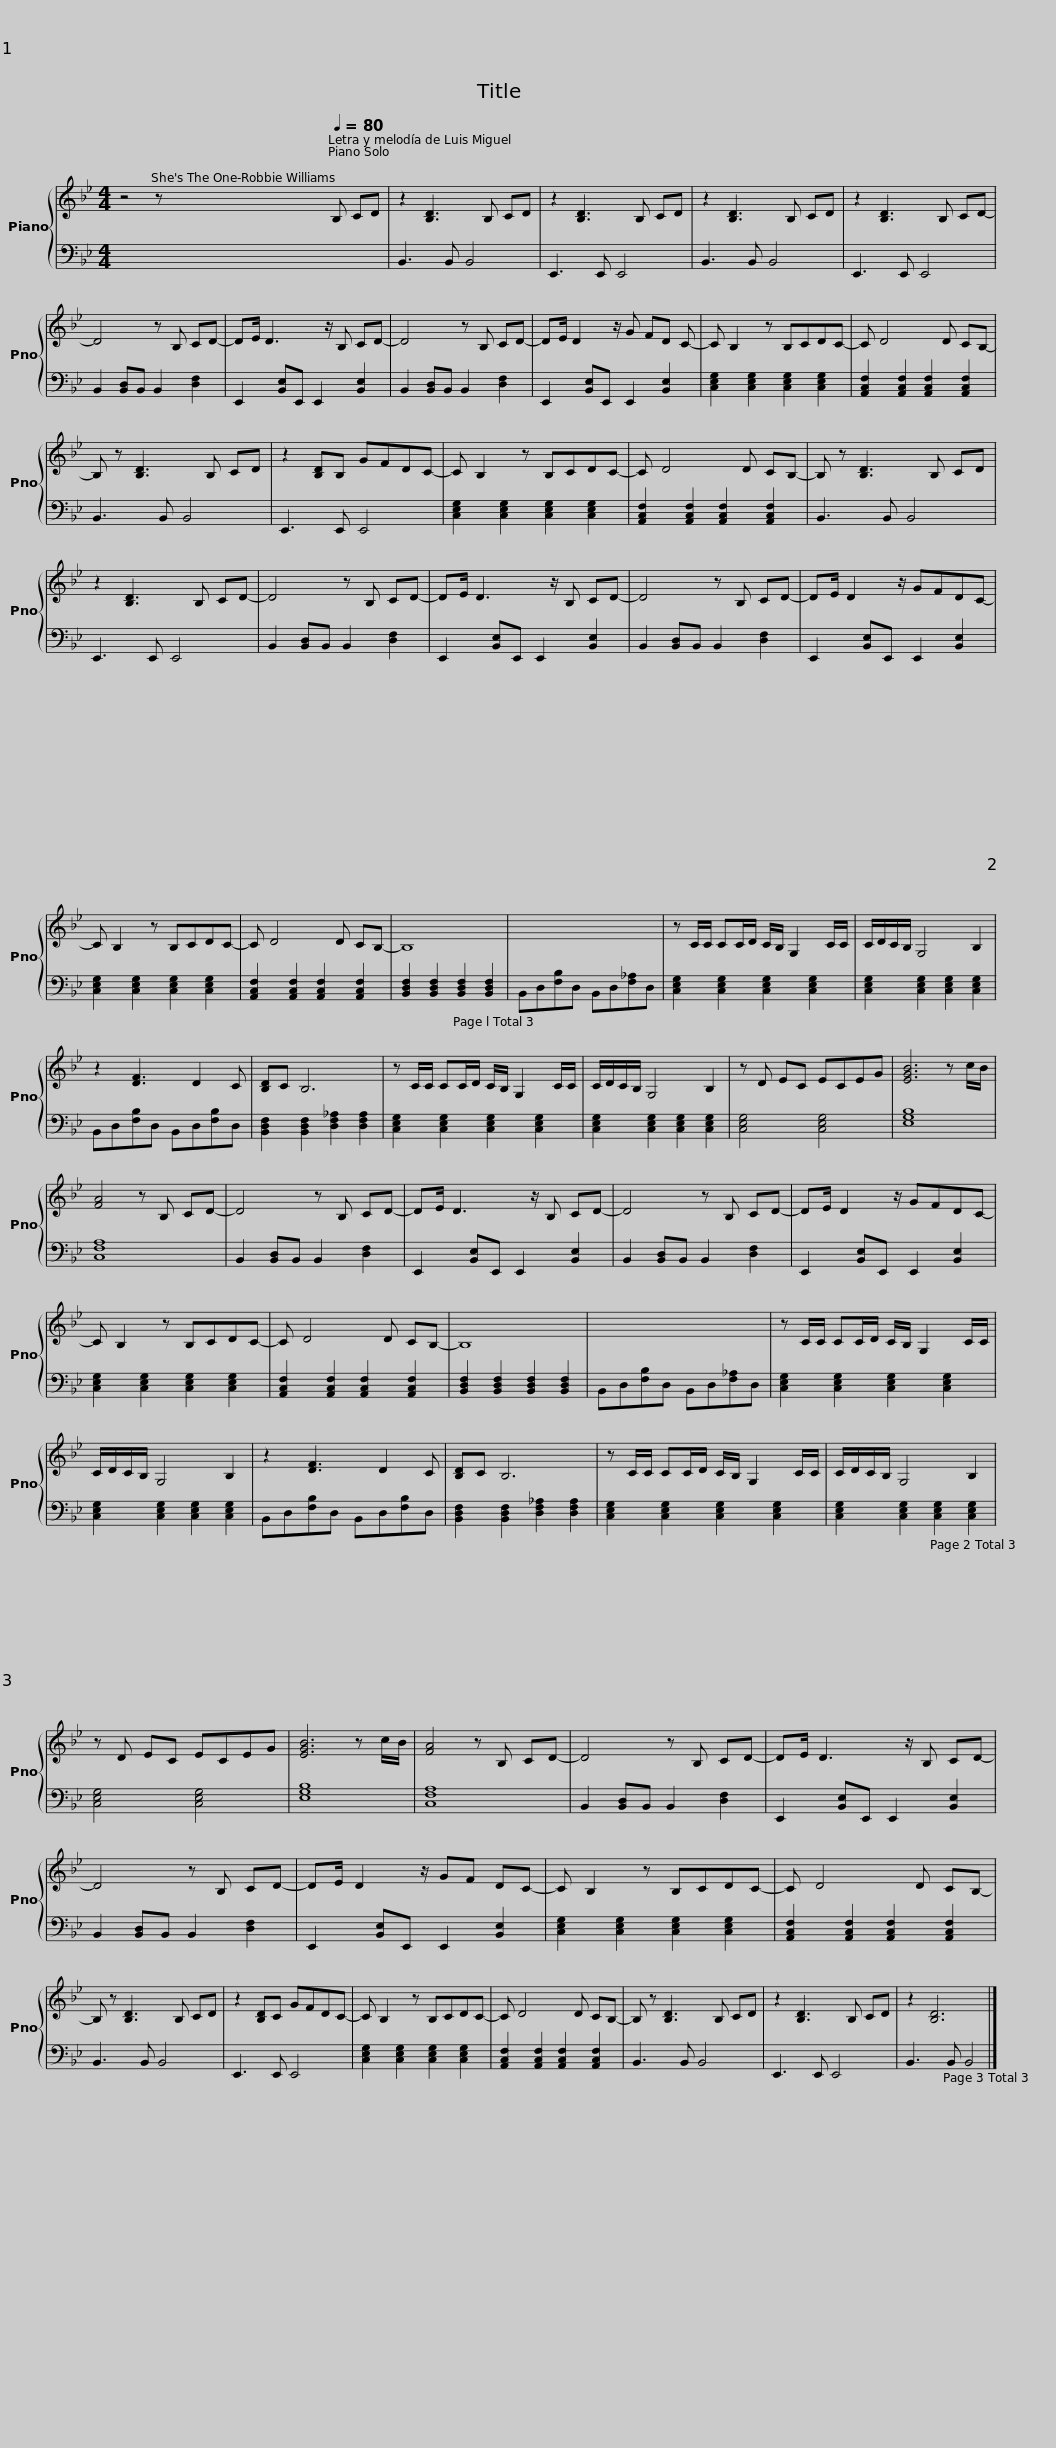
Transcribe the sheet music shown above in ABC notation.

X:1
%%score { 1 | 2 }
L:1/8
M:4/4
I:linebreak $
K:Bb
U:s=!stemless!
V:1 treble
V:2 bass
V:1
 z4 z[Q:1/4=80] B, CD | z2 [B,D]3 B, CD | z2 [B,D]3 B, CD | z2 [B,D]3 B, CD |$ z2 [B,D]3 B, CD- | %5
 D4 z B, CD- | DE/ D3 z/ B, CD- | D4 z B, CD- |$ DE/ D2 z/ G FD C- | C B,2 z B,CDC- | %10
 C D4 D CB,- | B, z [B,D]3 B, CD |$ z2 [B,D]B, GFDC- | C B,2 z B,CDC- | C D4 D CB,- | %15
 B, z [B,D]3 B, CD |$ z2 [B,D]3 B, CD- | D4 z B, CD- | DE/ D3 z/ B, CD- | D4 z B, CD- |$ %20
 DE/ D2 z/ GFDC- | C B,2 z B,CDC- | C D4 D CB,- | sB,8 |$ x8 | %25
 z C/C/ CC/D/ C/B,/ G,2 C/C/ | C/D/C/B,/ G,4 B,2 | z2 [DF]3 D2 C |$ [B,D]C B,6 | z C/C/ CC/D/ C/B,/ G,2 C/C/ | %30
 C/D/C/B,/ G,4 B,2 | z D EC ECEG |$ [EGB]6 z c/B/ | [FA]4 z B, CD- | D4 z B, CD- | %35
 DE/ D3 z/ B, CD- |$ D4 z B, CD- | DE/ D2 z/ GFDC- | C B,2 z B,CDC- | C D4 D CB,- |$ %40
 sB,8 | x8 | z C/C/ CC/D/ C/B,/ G,2 C/C/ | C/D/C/B,/ G,4 B,2 |$ z2 [DF]3 D2 C | %45
 [B,D]C B,6 | z C/C/ CC/D/ C/B,/ G,2 C/C/ | C/D/C/B,/ G,4 B,2 |$ z D EC ECEG | [EGB]6 z c/B/ | %50
 [FA]4 z B, CD- | D4 z B, CD- |$ DE/ D3 z/ B, CD- | D4 z B, CD- | DE/ D2 z/ GF DC- | %55
 C B,2 z B,CDC- |$ C D4 D CB,- | B, z [B,D]3 B, CD | z2 [B,D]C GFDC- | C B,2 z B,CDC- |$ %60
 C D4 D CB,- | B, z [B,D]3 B, CD | z2 [B,D]3 B, CD | z2 [B,D]6 |] %64
V:2
 x8 | B,,3 B,, B,,4 | E,,3 E,, E,,4 | B,,3 B,, B,,4 |$ E,,3 E,, E,,4 | %5
 B,,2 [B,,D,]B,, B,,2 [D,F,]2 | E,,2 [B,,E,]E,, E,,2 [B,,E,]2 | B,,2 [B,,D,]B,, B,,2 [D,F,]2 |$ E,,2 [B,,E,]E,, E,,2 [B,,E,]2 | [C,E,G,]2 [C,E,G,]2 [C,E,G,]2 [C,E,G,]2 | %10
 [A,,C,F,]2 [A,,C,F,]2 [A,,C,F,]2 [A,,C,F,]2 | B,,3 B,, B,,4 |$ E,,3 E,, E,,4 | [C,E,G,]2 [C,E,G,]2 [C,E,G,]2 [C,E,G,]2 | [A,,C,F,]2 [A,,C,F,]2 [A,,C,F,]2 [A,,C,F,]2 | %15
 B,,3 B,, B,,4 |$ E,,3 E,, E,,4 | B,,2 [B,,D,]B,, B,,2 [D,F,]2 | E,,2 [B,,E,]E,, E,,2 [B,,E,]2 | B,,2 [B,,D,]B,, B,,2 [D,F,]2 |$ %20
 E,,2 [B,,E,]E,, E,,2 [B,,E,]2 | [C,E,G,]2 [C,E,G,]2 [C,E,G,]2 [C,E,G,]2 | [A,,C,F,]2 [A,,C,F,]2 [A,,C,F,]2 [A,,C,F,]2 | [B,,D,F,]2 [B,,D,F,]2 [B,,D,F,]2 [B,,D,F,]2 |$ B,,D,[F,B,]D, B,,D,[F,_A,]D, | %25
 [C,E,G,]2 [C,E,G,]2 [C,E,G,]2 [C,E,G,]2 | [C,E,G,]2 [C,E,G,]2 [C,E,G,]2 [C,E,G,]2 | B,,D,[F,B,]D, B,,D,[F,B,]D, |$ [B,,D,F,]2 [B,,D,F,]2 [D,F,_A,]2 [D,F,A,]2 | [C,E,G,]2 [C,E,G,]2 [C,E,G,]2 [C,E,G,]2 | %30
 [C,E,G,]2 [C,E,G,]2 [C,E,G,]2 [C,E,G,]2 | [C,E,G,]4 [C,E,G,]4 |$ s[E,G,B,]8 | s[C,F,A,]8 | B,,2 [B,,D,]B,, B,,2 [D,F,]2 | %35
 E,,2 [B,,E,]E,, E,,2 [B,,E,]2 |$ B,,2 [B,,D,]B,, B,,2 [D,F,]2 | E,,2 [B,,E,]E,, E,,2 [B,,E,]2 | [C,E,G,]2 [C,E,G,]2 [C,E,G,]2 [C,E,G,]2 | [A,,C,F,]2 [A,,C,F,]2 [A,,C,F,]2 [A,,C,F,]2 |$ %40
 [B,,D,F,]2 [B,,D,F,]2 [B,,D,F,]2 [B,,D,F,]2 | B,,D,[F,B,]D, B,,D,[F,_A,]D, | [C,E,G,]2 [C,E,G,]2 [C,E,G,]2 [C,E,G,]2 | [C,E,G,]2 [C,E,G,]2 [C,E,G,]2 [C,E,G,]2 |$ B,,D,[F,B,]D, B,,D,[F,B,]D, | %45
 [B,,D,F,]2 [B,,D,F,]2 [D,F,_A,]2 [D,F,A,]2 | [C,E,G,]2 [C,E,G,]2 [C,E,G,]2 [C,E,G,]2 | [C,E,G,]2 [C,E,G,]2 [C,E,G,]2 [C,E,G,]2 |$ [C,E,G,]4 [C,E,G,]4 | s[E,G,B,]8 | %50
 s[C,F,A,]8 | B,,2 [B,,D,]B,, B,,2 [D,F,]2 |$ E,,2 [B,,E,]E,, E,,2 [B,,E,]2 | B,,2 [B,,D,]B,, B,,2 [D,F,]2 | E,,2 [B,,E,]E,, E,,2 [B,,E,]2 | %55
 [C,E,G,]2 [C,E,G,]2 [C,E,G,]2 [C,E,G,]2 |$ [A,,C,F,]2 [A,,C,F,]2 [A,,C,F,]2 [A,,C,F,]2 | B,,3 B,, B,,4 | E,,3 E,, E,,4 | [C,E,G,]2 [C,E,G,]2 [C,E,G,]2 [C,E,G,]2 |$ %60
 [A,,C,F,]2 [A,,C,F,]2 [A,,C,F,]2 [A,,C,F,]2 | B,,3 B,, B,,4 | E,,3 E,, E,,4 | B,,3 B,, B,,4 |] %64
